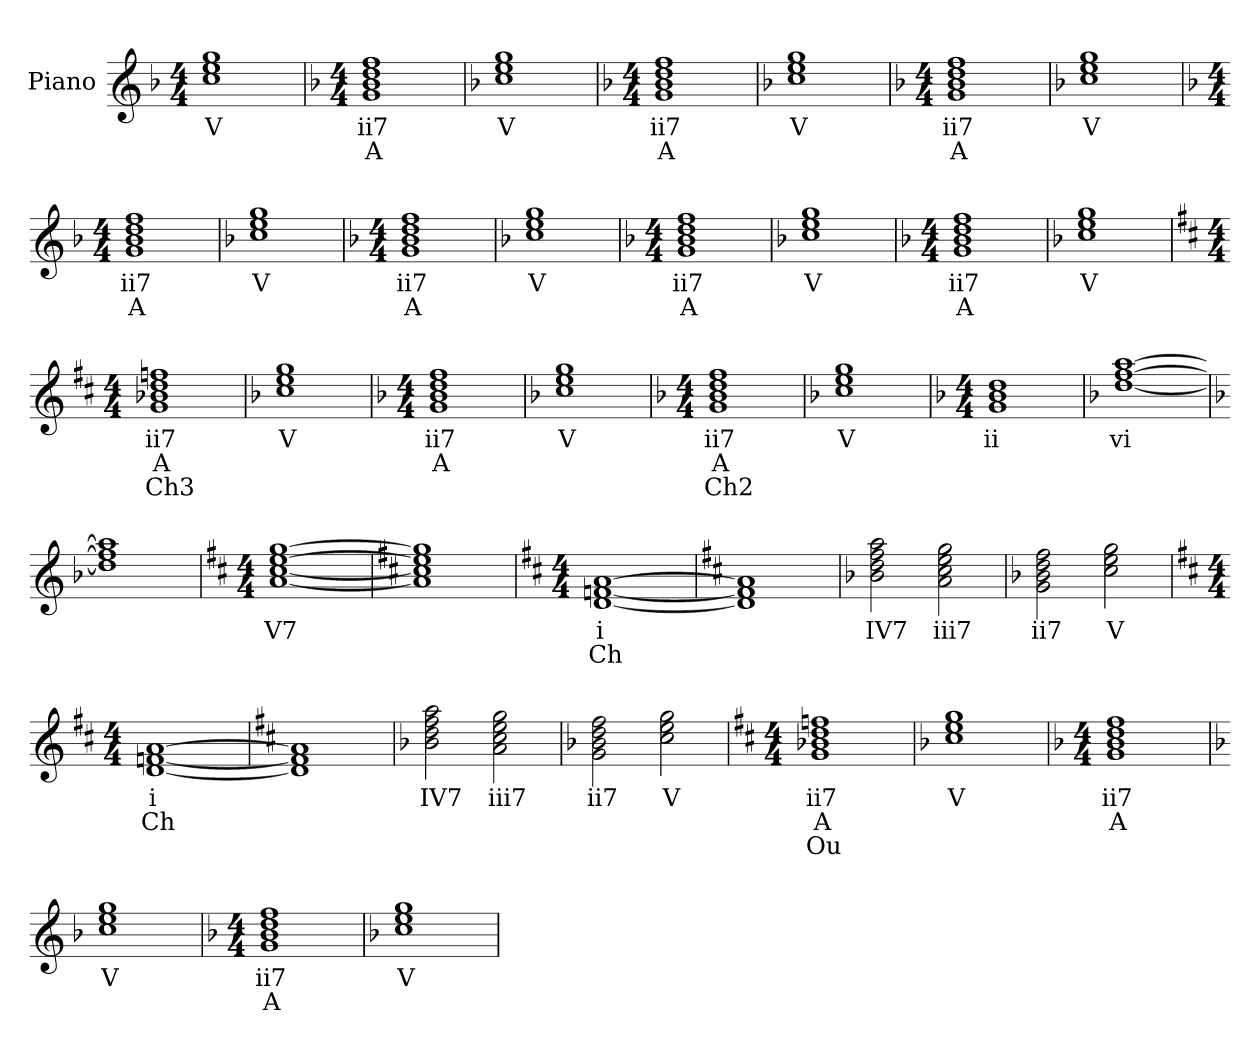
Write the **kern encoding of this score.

**kern	**text	**text	**text
*part1	*part1	*part1	*part1
*staff1	*staff1	*staff1	*staff1
*I"Piano	*	*	*
*I'Pno	*	*	*
*k[b-]	*	*	*
*F:	*	*	*
*M4/4	*	*	*
=	=	=	=
1cc 1ee 1gg	V	.	.
=	=	=	=
*k[b-]	*	*	*
*F:	*	*	*
*M4/4	*	*	*
1g 1b- 1dd 1ff	ii7	A	.
=	=	=	=
*k[b-]	*	*	*
*F:	*	*	*
1cc 1ee 1gg	V	.	.
=	=	=	=
*k[b-]	*	*	*
*F:	*	*	*
*M4/4	*	*	*
1g 1b- 1dd 1ff	ii7	A	.
=	=	=	=
*k[b-]	*	*	*
*F:	*	*	*
1cc 1ee 1gg	V	.	.
=	=	=	=
*k[b-]	*	*	*
*F:	*	*	*
*M4/4	*	*	*
1g 1b- 1dd 1ff	ii7	A	.
=	=	=	=
*k[b-]	*	*	*
*F:	*	*	*
1cc 1ee 1gg	V	.	.
=	=	=	=
*k[b-]	*	*	*
*F:	*	*	*
*M4/4	*	*	*
1g 1b- 1dd 1ff	ii7	A	.
=	=	=	=
*k[b-]	*	*	*
*F:	*	*	*
1cc 1ee 1gg	V	.	.
=	=	=	=
*k[b-]	*	*	*
*F:	*	*	*
*M4/4	*	*	*
1g 1b- 1dd 1ff	ii7	A	.
=	=	=	=
*k[b-]	*	*	*
*F:	*	*	*
1cc 1ee 1gg	V	.	.
=	=	=	=
*k[b-]	*	*	*
*F:	*	*	*
*M4/4	*	*	*
1g 1b- 1dd 1ff	ii7	A	.
=	=	=	=
*k[b-]	*	*	*
*F:	*	*	*
1cc 1ee 1gg	V	.	.
=	=	=	=
*k[b-]	*	*	*
*F:	*	*	*
*M4/4	*	*	*
1g 1b- 1dd 1ff	ii7	A	.
=	=	=	=
*k[b-]	*	*	*
*F:	*	*	*
1cc 1ee 1gg	V	.	.
=	=	=	=
*k[f#c#]	*	*	*
*D:	*	*	*
*M4/4	*	*	*
1g 1b-X 1dd 1ffn	ii7	A	Ch3
=	=	=	=
*k[b-]	*	*	*
*F:	*	*	*
1cc 1ee 1gg	V	.	.
=	=	=	=
*k[b-]	*	*	*
*F:	*	*	*
*M4/4	*	*	*
1g 1b- 1dd 1ff	ii7	A	.
=	=	=	=
*k[b-]	*	*	*
*F:	*	*	*
1cc 1ee 1gg	V	.	.
=	=	=	=
*k[b-]	*	*	*
*F:	*	*	*
*M4/4	*	*	*
1g 1b- 1dd 1ff	ii7	A	Ch2
=	=	=	=
*k[b-]	*	*	*
*F:	*	*	*
1cc 1ee 1gg	V	.	.
=	=	=	=
*k[b-]	*	*	*
*F:	*	*	*
*M4/4	*	*	*
1g 1b- 1dd	ii	.	.
=	=	=	=
*k[b-]	*	*	*
*F:	*	*	*
[1dd [1ff [1aa	vi	.	.
=	=	=	=
*k[b-]	*	*	*
*F:	*	*	*
1dd] 1ff] 1aa]	.	.	.
=	=	=	=
*k[f#c#]	*	*	*
*D:	*	*	*
*M4/4	*	*	*
[1a [1cc# [1ee [1gg	V7	.	.
=	=	=	=
*k[f#c#]	*	*	*
*D:	*	*	*
1a] 1cc#] 1ee] 1gg]	.	.	.
=	=	=	=
*k[f#c#]	*	*	*
*D:	*	*	*
*M4/4	*	*	*
[1d [1fn [1a	i	Ch	.
=	=	=	=
*k[f#c#]	*	*	*
*D:	*	*	*
1d] 1fn] 1a]	.	.	.
=	=	=	=
*k[b-]	*	*	*
*F:	*	*	*
2b- 2dd 2ff 2aa	IV7	.	.
2a 2cc 2ee 2gg	iii7	.	.
=	=	=	=
*k[b-]	*	*	*
*F:	*	*	*
2g 2b- 2dd 2ff	ii7	.	.
2cc 2ee 2gg	V	.	.
=	=	=	=
*k[f#c#]	*	*	*
*D:	*	*	*
*M4/4	*	*	*
[1d [1fn [1a	i	Ch	.
=	=	=	=
*k[f#c#]	*	*	*
*D:	*	*	*
1d] 1fn] 1a]	.	.	.
=	=	=	=
*k[b-]	*	*	*
*F:	*	*	*
2b- 2dd 2ff 2aa	IV7	.	.
2a 2cc 2ee 2gg	iii7	.	.
=	=	=	=
*k[b-]	*	*	*
*F:	*	*	*
2g 2b- 2dd 2ff	ii7	.	.
2cc 2ee 2gg	V	.	.
=	=	=	=
*k[f#c#]	*	*	*
*D:	*	*	*
*M4/4	*	*	*
1g 1b-X 1dd 1ffn	ii7	A	Ou
=	=	=	=
*k[b-]	*	*	*
*F:	*	*	*
1cc 1ee 1gg	V	.	.
=	=	=	=
*k[b-]	*	*	*
*F:	*	*	*
*M4/4	*	*	*
1g 1b- 1dd 1ff	ii7	A	.
=	=	=	=
*k[b-]	*	*	*
*F:	*	*	*
1cc 1ee 1gg	V	.	.
=	=	=	=
*k[b-]	*	*	*
*F:	*	*	*
*M4/4	*	*	*
1g 1b- 1dd 1ff	ii7	A	.
=	=	=	=
*k[b-]	*	*	*
*F:	*	*	*
1cc 1ee 1gg	V	.	.
=	=	=	=
*-	*-	*-	*-
